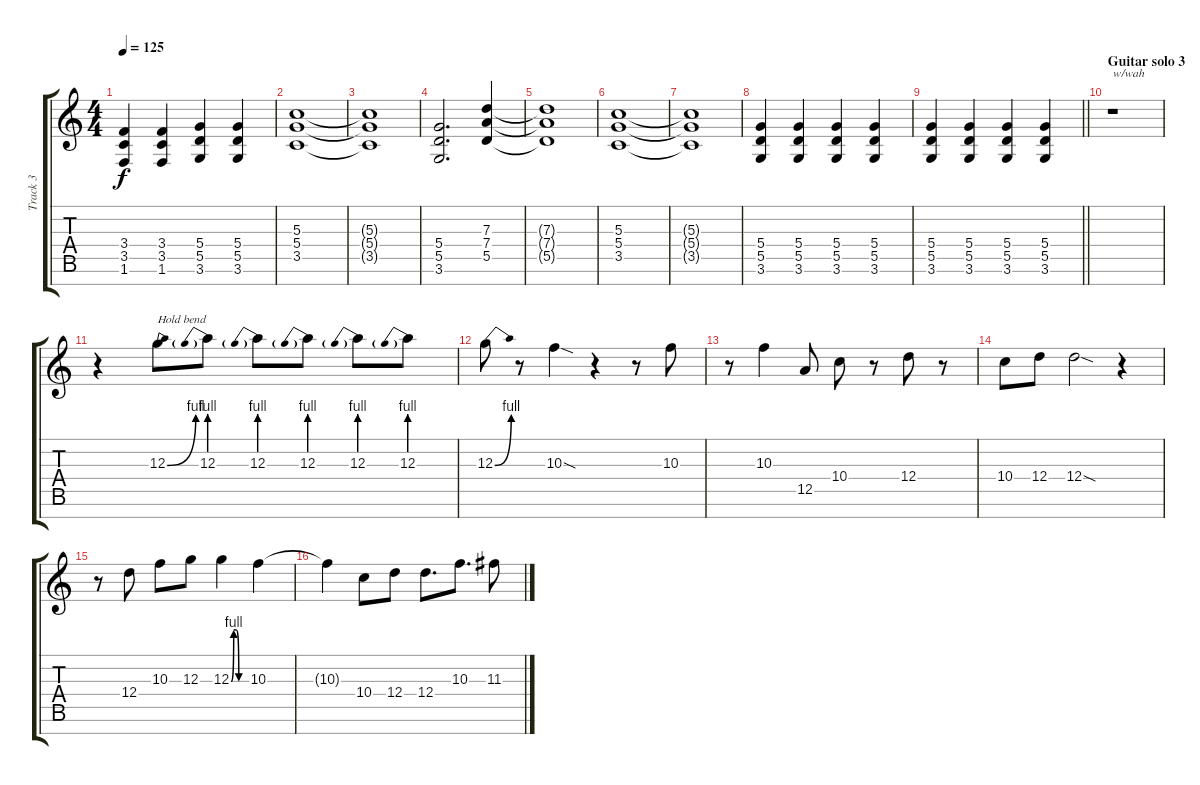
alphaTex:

\track ("Track 3" "Track 3") {instrument distortionguitar}
\staff {score tabs}
\tuning (E4 B3 G3 D3 A2 E2 B1) {hide}
\ts (4 4)
\tempo 125
\clef g2
\ks c
(3.4 3.5 1.6).4{dy f} (3.4 3.5 1.6).4 (5.4 5.5 3.6).4 (5.4 5.5 3.6).4 |
(5.3 5.4 3.5).1 |
(5.3{t} 5.4{t} 3.5{t}).1 |
(5.4 5.5 3.6).2{d} (7.3 7.4 5.5).4 |
(7.3{t} 7.4{t} 5.5{t}).1 |
(5.3 5.4 3.5).1 |
(5.3{t} 5.4{t} 3.5{t}).1 |
(5.4 5.5 3.6).4 (5.4 5.5 3.6).4 (5.4 5.5 3.6).4 (5.4 5.5 3.6).4 |
\barLineRight lightlight
(5.4 5.5 3.6).4 (5.4 5.5 3.6).4 (5.4 5.5 3.6).4 (5.4 5.5 3.6).4 |
\section ("" "Guitar solo 3")
r.1{txt "w/wah"} |
r.4 12.3{be (bend 0 0 60 4)}.8{txt "Hold bend"} 12.3{be (prebend 0 4 60 4)}.8 12.3{be (prebend 0 4 60 4)}.8 12.3{be (prebend 0 4 60 4)}.8 12.3{be (prebend 0 4 60 4)}.8 12.3{be (prebend 0 4 60 4)}.8 |
12.3{be (bend 0 0 60 4)}.8 r.8 10.3{sod}.4 r.4 r.8 10.3.8 |
r.8 10.3.4 12.5.8 10.4.8 r.8 12.4.8 r.8 |
10.4.8 12.4.8 12.4{sod}.2 r.4 |
r.8 12.4.8 10.3.8 12.3.8 12.3{be (custom 0 0 10 4 20 4 30 0 60 0)}.4 10.3.4 |
10.3{t}.4 10.4.8 12.4.8 12.4.8{d} 10.3.8{d} 11.3.8
